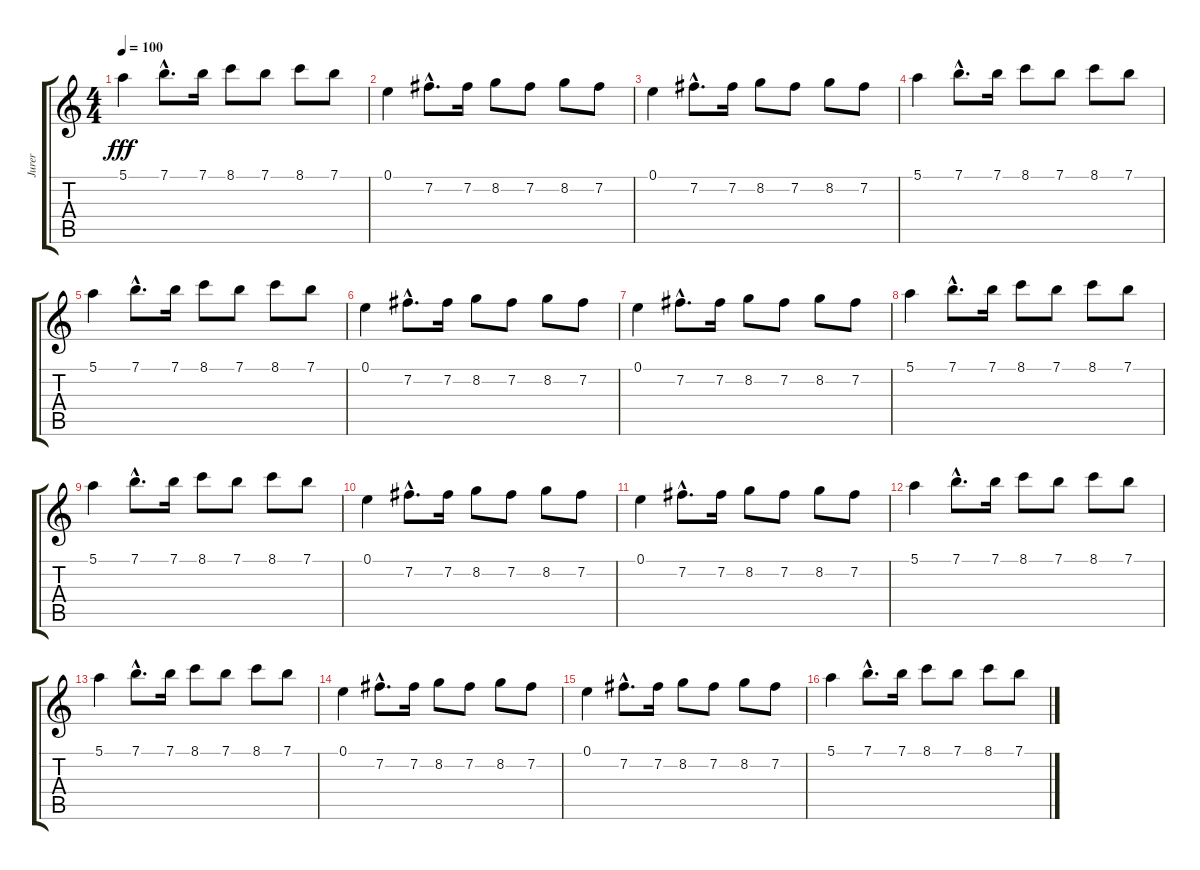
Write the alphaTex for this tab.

\track ("Jurer" "Jurer") {instrument overdrivenguitar}
\staff {score tabs}
\tuning (E4 B3 G3 D3 A2 E2) {hide}
\ts (4 4)
\tempo 100
\clef g2
\ks c
5.1.4{dy fff} 7.1{hac}.8{d} 7.1.16 8.1.8 7.1.8 8.1.8 7.1.8{volume 12} |
0.1.4{volume 12} 7.2{hac}.8{d volume 11} 7.2.16{volume 11} 8.2.8 7.2.8 8.2.8 7.2.8 |
0.1.4 7.2{hac}.8{d} 7.2.16 8.2.8 7.2.8 8.2.8 7.2.8 |
5.1.4 7.1{hac}.8{d} 7.1.16 8.1.8 7.1.8 8.1.8 7.1.8 |
5.1.4 7.1{hac}.8{d} 7.1.16{volume 11} 8.1.8 7.1.8{volume 10} 8.1.8{volume 10} 7.1.8{volume 10} |
0.1.4{volume 10} 7.2{hac}.8{d volume 10} 7.2.16 8.2.8 7.2.8 8.2.8 7.2.8 |
0.1.4 7.2{hac}.8{d} 7.2.16 8.2.8 7.2.8 8.2.8 7.2.8 |
5.1.4 7.1{hac}.8{d volume 9} 7.1.16{volume 9} 8.1.8 7.1.8{volume 8} 8.1.8 7.1.8{volume 8} |
5.1.4 7.1{hac}.8{d} 7.1.16 8.1.8 7.1.8 8.1.8 7.1.8 |
0.1.4 7.2{hac}.8{d} 7.2.16 8.2.8 7.2.8 8.2.8 7.2.8 |
0.1.4 7.2{hac}.8{d} 7.2.16 8.2.8 7.2.8 8.2.8 7.2.8 |
5.1.4{volume 9} 7.1{hac}.8{d volume 8} 7.1.16{volume 8} 8.1.8{volume 8} 7.1.8{volume 8} 8.1.8{volume 8} 7.1.8 |
5.1.4 7.1{hac}.8{d} 7.1.16 8.1.8 7.1.8 8.1.8 7.1.8 |
0.1.4{volume 8} 7.2{hac}.8{d volume 7} 7.2.16{volume 7} 8.2.8{volume 7} 7.2.8 8.2.8{volume 6} 7.2.8 |
0.1.4 7.2{hac}.8{d} 7.2.16 8.2.8 7.2.8 8.2.8 7.2.8 |
5.1.4 7.1{hac}.8{d} 7.1.16{volume 6} 8.1.8{volume 6} 7.1.8{volume 6} 8.1.8{volume 6} 7.1.8{volume 5}
